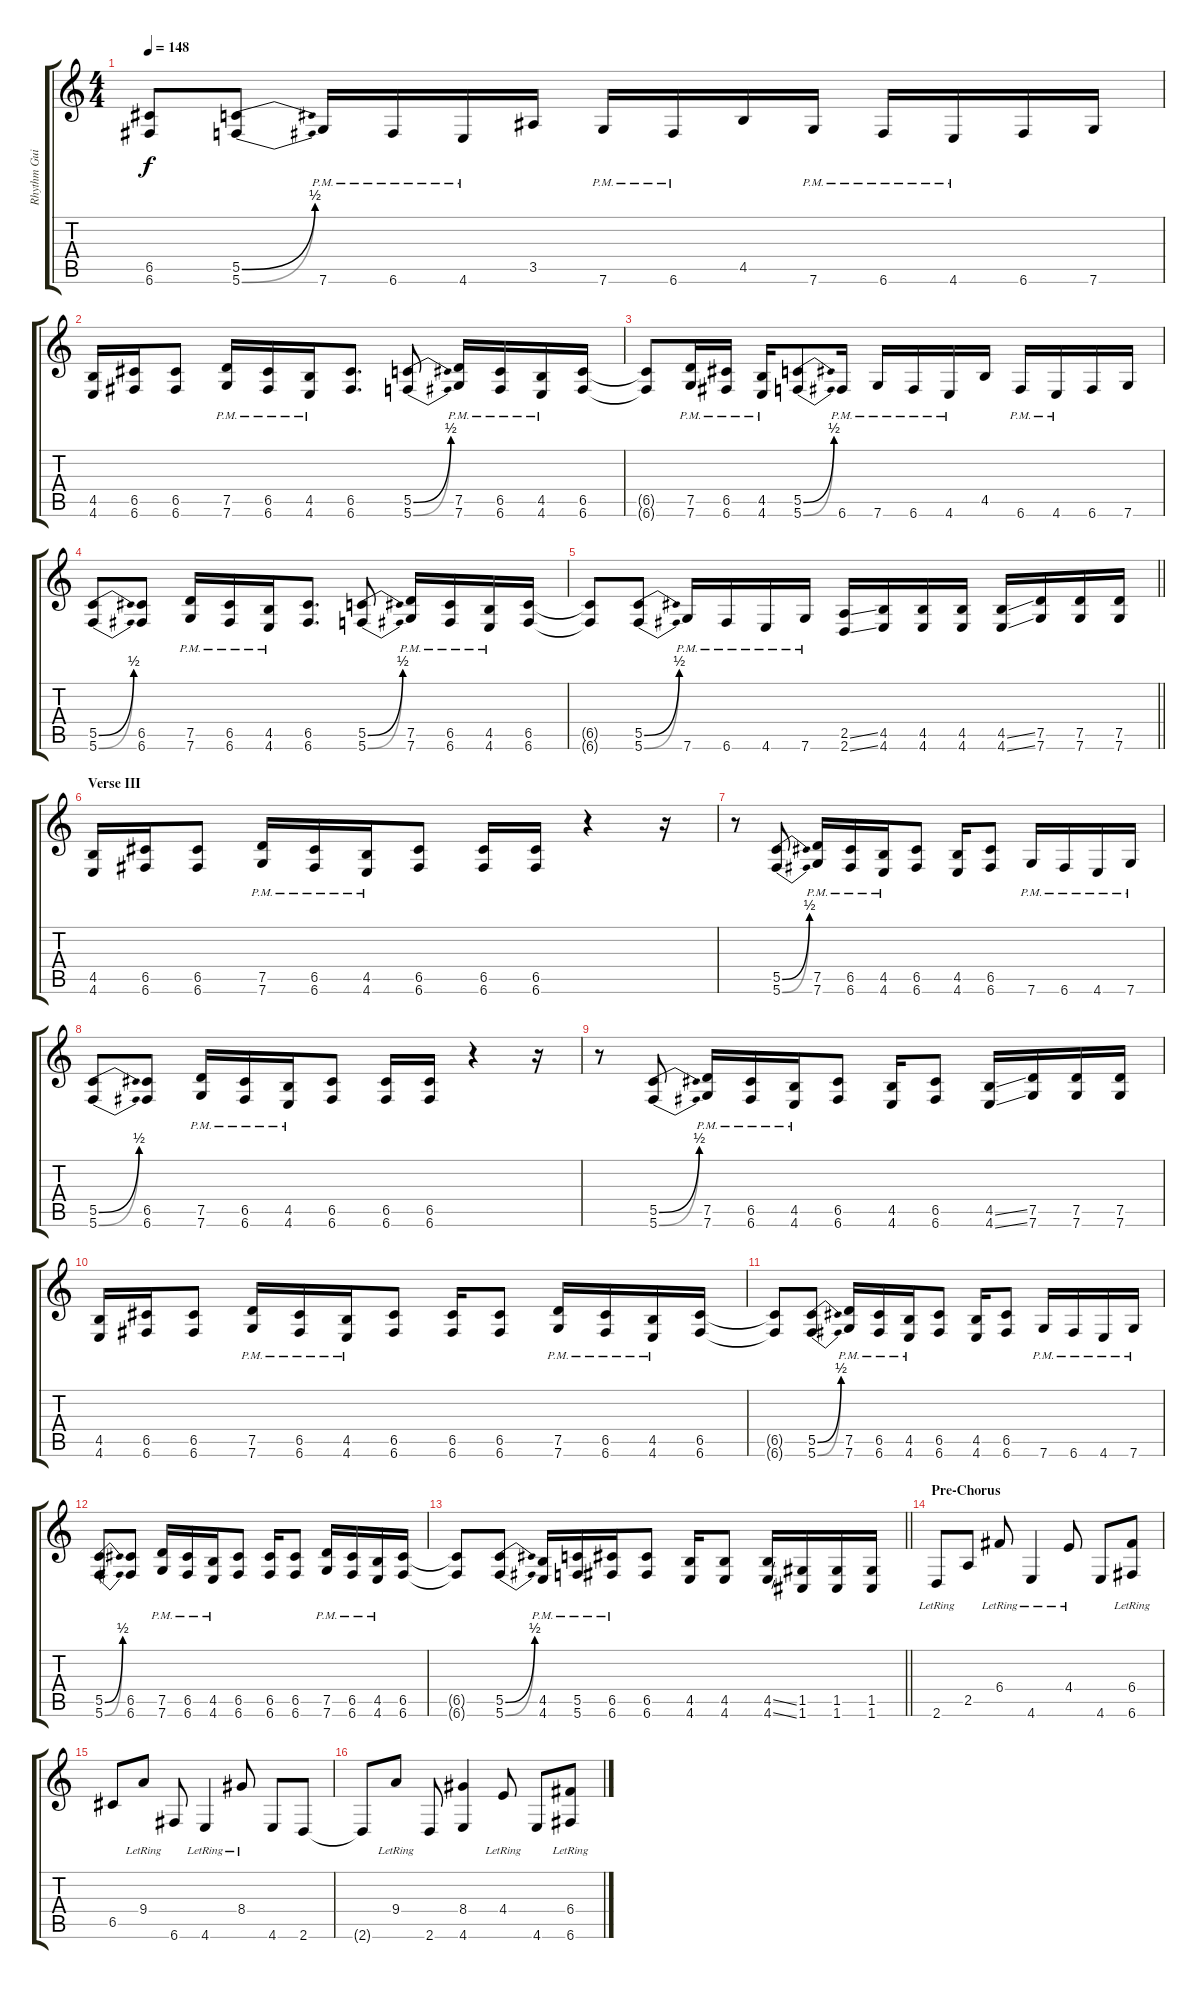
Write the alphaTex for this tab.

\track ("Rhythm Guitar I" "Rhythm Gui") {instrument distortionguitar}
\staff {score tabs}
\tuning (D4 A3 F3 C3 G2 C2) {hide}
\ts (4 4)
\tempo 148
\clef g2
\ks c
(6.5{t} 6.6{t}).8{dy f} (5.5{be (bend 0 0 60 2)} 5.6{be (bend 0 0 60 2)}).8 7.6{pm}.16 6.6{pm}.16 4.6{pm}.16 3.5.16 7.6{pm}.16 6.6{pm}.16 4.5.16 7.6{pm}.16 6.6{pm}.16 4.6{pm}.16 6.6.16 7.6.16 |
(4.5 4.6).16 (6.5 6.6).16 (6.5 6.6).8 (7.5{pm} 7.6{pm}).16 (6.5{pm} 6.6{pm}).16 (4.5{pm} 4.6{pm}).16 (6.5 6.6).8{d} (5.5{be (bend 0 0 60 2)} 5.6{be (bend 0 0 60 2)}).8 (7.5{pm} 7.6{pm}).16 (6.5{pm} 6.6{pm}).16 (4.5{pm} 4.6{pm}).16 (6.5 6.6).16 |
(6.5{t} 6.6{t}).8 (7.5{pm} 7.6{pm}).16 (6.5{pm} 6.6{pm}).16 (4.5{pm} 4.6{pm}).16 (5.5{be (bend 0 0 60 2)} 5.6{be (bend 0 0 60 2)}).8 6.6{pm}.16 7.6{pm}.16 6.6{pm}.16 4.6{pm}.16 4.5.16 6.6{pm}.16 4.6{pm}.16 6.6.16 7.6.16 |
(5.5{be (bend 0 0 60 2)} 5.6{be (bend 0 0 60 2)}).8 (6.5 6.6).8 (7.5{pm} 7.6{pm}).16 (6.5{pm} 6.6{pm}).16 (4.5{pm} 4.6{pm}).16 (6.5 6.6).8{d} (5.5{be (bend 0 0 60 2)} 5.6{be (bend 0 0 60 2)}).8 (7.5{pm} 7.6{pm}).16 (6.5{pm} 6.6{pm}).16 (4.5{pm} 4.6{pm}).16 (6.5 6.6).16 |
\barLineRight lightlight
(6.5{t} 6.6{t}).8 (5.5{be (bend 0 0 60 2)} 5.6{be (bend 0 0 60 2)}).8 7.6{pm}.16 6.6{pm}.16 4.6{pm}.16 7.6{pm}.16 (2.5{ss} 2.6{ss}).16 (4.5 4.6).16 (4.5 4.6).16 (4.5 4.6).16 (4.5{ss} 4.6{ss}).16 (7.5 7.6).16 (7.5 7.6).16 (7.5 7.6).16 |
\section ("" "Verse III")
(4.5 4.6).16 (6.5 6.6).16 (6.5 6.6).8 (7.5{pm} 7.6{pm}).16 (6.5{pm} 6.6{pm}).16 (4.5{pm} 4.6{pm}).16 (6.5 6.6).8 (6.5 6.6).16 (6.5 6.6).16 r.4 r.16 |
r.8 (5.5{be (bend 0 0 60 2)} 5.6{be (bend 0 0 60 2)}).8 (7.5{pm} 7.6{pm}).16 (6.5{pm} 6.6{pm}).16 (4.5{pm} 4.6{pm}).16 (6.5 6.6).8 (4.5 4.6).16 (6.5 6.6).8 7.6{pm}.16 6.6{pm}.16 4.6{pm}.16 7.6{pm}.16 |
(5.5{be (bend 0 0 60 2)} 5.6{be (bend 0 0 60 2)}).8 (6.5 6.6).8 (7.5{pm} 7.6{pm}).16 (6.5{pm} 6.6{pm}).16 (4.5{pm} 4.6{pm}).16 (6.5 6.6).8 (6.5 6.6).16 (6.5 6.6).16 r.4 r.16 |
r.8 (5.5{be (bend 0 0 60 2)} 5.6{be (bend 0 0 60 2)}).8 (7.5{pm} 7.6{pm}).16 (6.5{pm} 6.6{pm}).16 (4.5{pm} 4.6{pm}).16 (6.5 6.6).8 (4.5 4.6).16 (6.5 6.6).8 (4.5{ss} 4.6{ss}).16 (7.5 7.6).16 (7.5 7.6).16 (7.5 7.6).16 |
(4.5 4.6).16 (6.5 6.6).16 (6.5 6.6).8 (7.5{pm} 7.6{pm}).16 (6.5{pm} 6.6{pm}).16 (4.5{pm} 4.6{pm}).16 (6.5 6.6).8 (6.5 6.6).16 (6.5 6.6).8 (7.5{pm} 7.6{pm}).16 (6.5{pm} 6.6{pm}).16 (4.5{pm} 4.6{pm}).16 (6.5 6.6).16 |
(6.5{t} 6.6{t}).8 (5.5{be (bend 0 0 60 2)} 5.6{be (bend 0 0 60 2)}).8 (7.5{pm} 7.6{pm}).16 (6.5{pm} 6.6{pm}).16 (4.5{pm} 4.6{pm}).16 (6.5 6.6).8 (4.5 4.6).16 (6.5 6.6).8 7.6{pm}.16 6.6{pm}.16 4.6{pm}.16 7.6{pm}.16 |
(5.5{be (bend 0 0 60 2)} 5.6{be (bend 0 0 60 2)}).8 (6.5 6.6).8 (7.5{pm} 7.6{pm}).16 (6.5{pm} 6.6{pm}).16 (4.5{pm} 4.6{pm}).16 (6.5 6.6).8 (6.5 6.6).16 (6.5 6.6).8 (7.5{pm} 7.6{pm}).16 (6.5{pm} 6.6{pm}).16 (4.5{pm} 4.6{pm}).16 (6.5 6.6).16 |
\barLineRight lightlight
(6.5{t} 6.6{t}).8 (5.5{be (bend 0 0 60 2)} 5.6{be (bend 0 0 60 2)}).8 (4.5{pm} 4.6{pm}).16 (5.5{pm} 5.6{pm}).16 (6.5{pm} 6.6{pm}).16 (6.5 6.6).8 (4.5 4.6).16 (4.5 4.6).8 (4.5{ss} 4.6{ss}).16 (1.5 1.6).16 (1.5 1.6).16 (1.5 1.6).16 |
\section ("" "Pre-Chorus")
2.6{lr}.8{balance 8} 2.5.8 6.4{lr}.8 4.6{lr}.4 4.4{lr}.8 4.6.8 (6.4{lr} 6.6{lr}).8 |
6.5.8 9.4{lr}.8 6.6.8 4.6{lr}.4 8.4{lr}.8 4.6.8 2.6.8 |
2.6{t}.8 9.4{lr}.8 2.6.8 (8.4 4.6).4 4.4{lr}.8 4.6.8 (6.4{lr} 6.6).8
